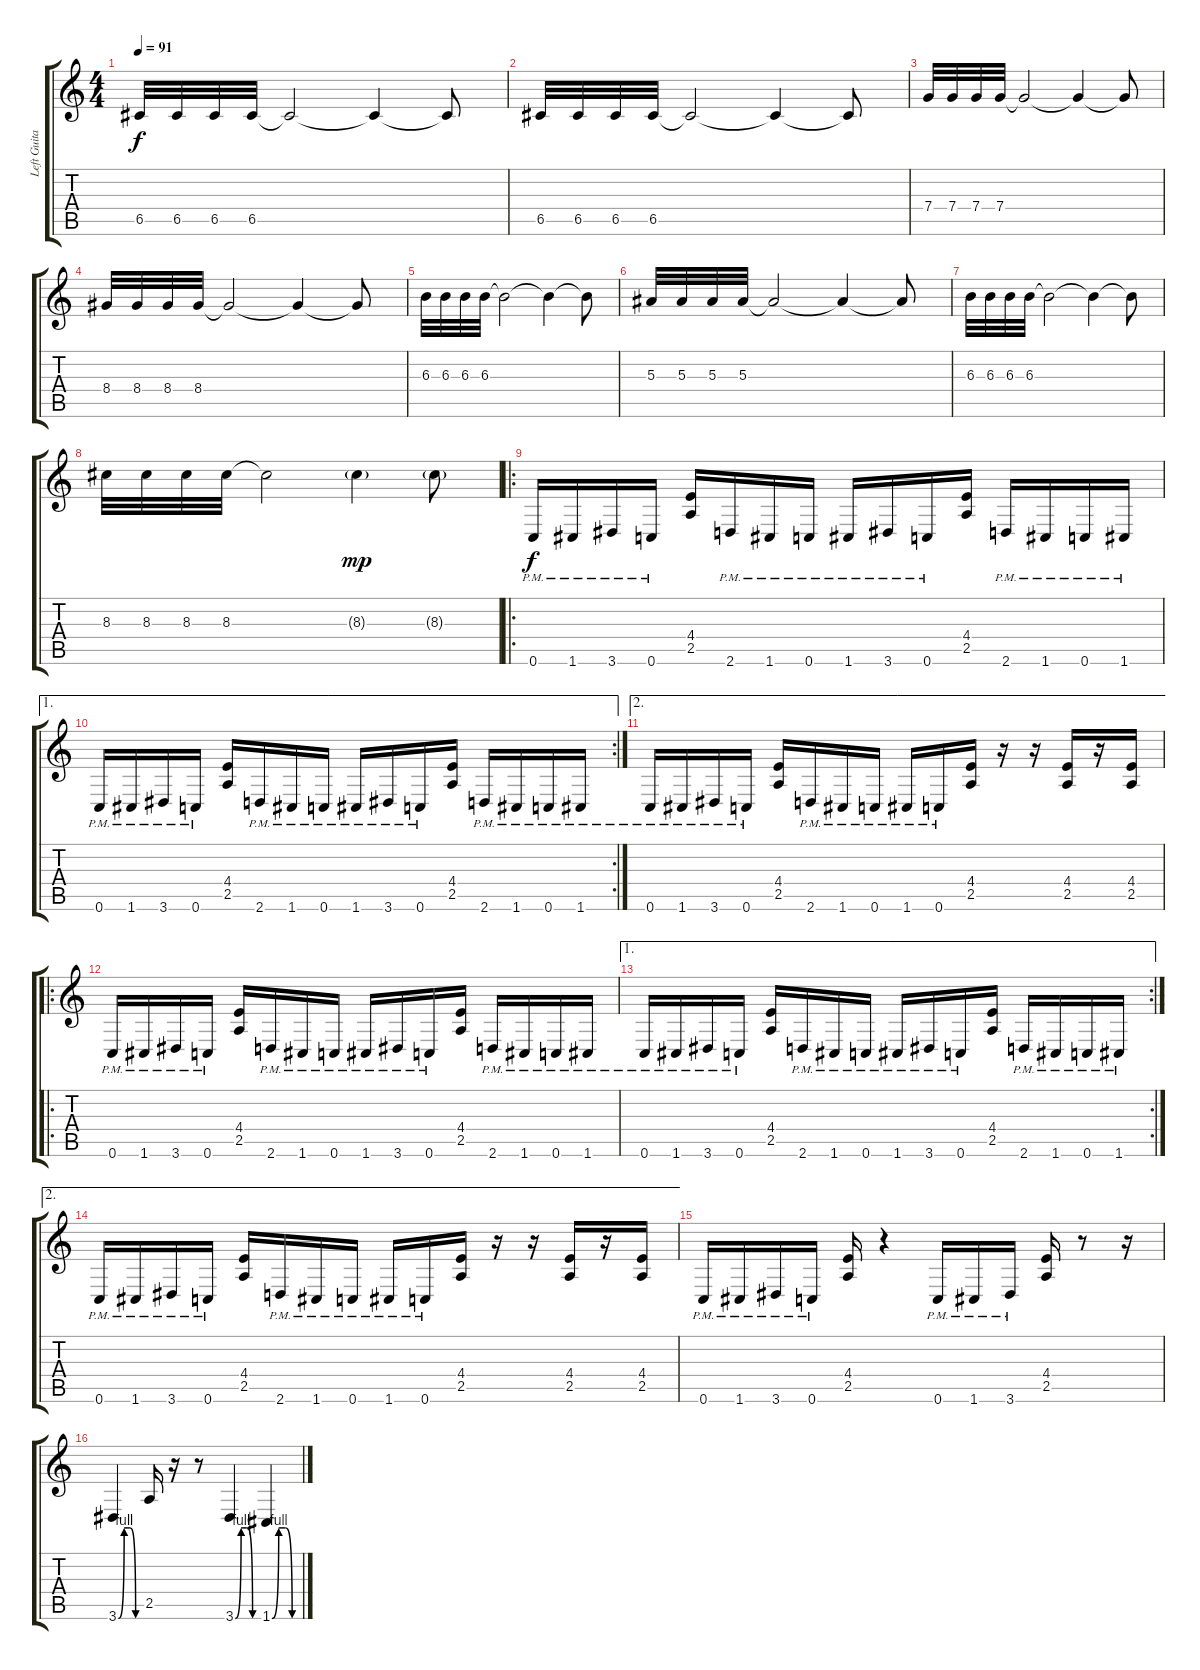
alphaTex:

\track ("Left Guitar" "Left Guita") {instrument distortionguitar}
\staff {score tabs}
\tuning (D4 A3 F3 C3 G2 C2) {hide}
\ts (4 4)
\tempo 91
\clef g2
\ks c
6.5.32{dy f instrument distortionguitar} 6.5.32 6.5.32 6.5.32 6.5{t}.2 6.5{t}.4 6.5{t}.8 |
6.5.32 6.5.32 6.5.32 6.5.32 6.5{t}.2 6.5{t}.4 6.5{t}.8 |
7.4.32 7.4.32 7.4.32 7.4.32 7.4{t}.2 7.4{t}.4 7.4{t}.8 |
8.4.32 8.4.32 8.4.32 8.4.32 8.4{t}.2 8.4{t}.4 8.4{t}.8 |
6.3.32 6.3.32 6.3.32 6.3.32 6.3{t}.2 6.3{t}.4 6.3{t}.8 |
5.3.32 5.3.32 5.3.32 5.3.32 5.3{t}.2 5.3{t}.4 5.3{t}.8 |
6.3.32 6.3.32 6.3.32 6.3.32 6.3{t}.2 6.3{t}.4 6.3{t}.8 |
8.3.32 8.3.32 8.3.32 8.3.32 8.3{t}.2 8.3{g}.4{dy mp} 8.3{g}.8 |
\ro
0.6{pm}.16{dy f} 1.6{pm}.16 3.6{pm}.16 0.6{pm}.16 (4.4 2.5).16 2.6{pm}.16 1.6{pm}.16 0.6{pm}.16 1.6{pm}.16 3.6{pm}.16 0.6{pm}.16 (4.4 2.5).16 2.6{pm}.16 1.6{pm}.16 0.6{pm}.16 1.6{pm}.16 |
\ae 1
\rc 2
0.6{pm}.16 1.6{pm}.16 3.6{pm}.16 0.6{pm}.16 (4.4 2.5).16 2.6{pm}.16 1.6{pm}.16 0.6{pm}.16 1.6{pm}.16 3.6{pm}.16 0.6{pm}.16 (4.4 2.5).16 2.6{pm}.16 1.6{pm}.16 0.6{pm}.16 1.6{pm}.16 |
\ae 2
0.6{pm}.16 1.6{pm}.16 3.6{pm}.16 0.6{pm}.16 (4.4 2.5).16 2.6{pm}.16 1.6{pm}.16 0.6{pm}.16 1.6{pm}.16 0.6{pm}.16 (4.4 2.5).16 r.16 r.16 (4.4 2.5).16 r.16 (4.4 2.5).16 |
\ro
0.6{pm}.16 1.6{pm}.16 3.6{pm}.16 0.6{pm}.16 (4.4 2.5).16 2.6{pm}.16 1.6{pm}.16 0.6{pm}.16 1.6{pm}.16 3.6{pm}.16 0.6{pm}.16 (4.4 2.5).16 2.6{pm}.16 1.6{pm}.16 0.6{pm}.16 1.6{pm}.16 |
\ae 1
\rc 2
0.6{pm}.16 1.6{pm}.16 3.6{pm}.16 0.6{pm}.16 (4.4 2.5).16 2.6{pm}.16 1.6{pm}.16 0.6{pm}.16 1.6{pm}.16 3.6{pm}.16 0.6{pm}.16 (4.4 2.5).16 2.6{pm}.16 1.6{pm}.16 0.6{pm}.16 1.6{pm}.16 |
\ae 2
0.6{pm}.16 1.6{pm}.16 3.6{pm}.16 0.6{pm}.16 (4.4 2.5).16 2.6{pm}.16 1.6{pm}.16 0.6{pm}.16 1.6{pm}.16 0.6{pm}.16 (4.4 2.5).16 r.16 r.16 (4.4 2.5).16 r.16 (4.4 2.5).16 |
0.6{pm}.16 1.6{pm}.16 3.6{pm}.16 0.6{pm}.16 (4.4 2.5).16 r.4 0.6{pm}.16 1.6{pm}.16 3.6{pm}.16 (4.4 2.5).16 r.8 r.16 |
3.6{be (custom 0 0 15 4 30 4 45 0 60 0)}.4 2.5.16 r.16 r.8 3.6{be (custom 0 0 15 4 30 4 45 0 60 0)}.4 1.6{be (custom 0 0 15 4 30 4 45 0 60 0)}.4
